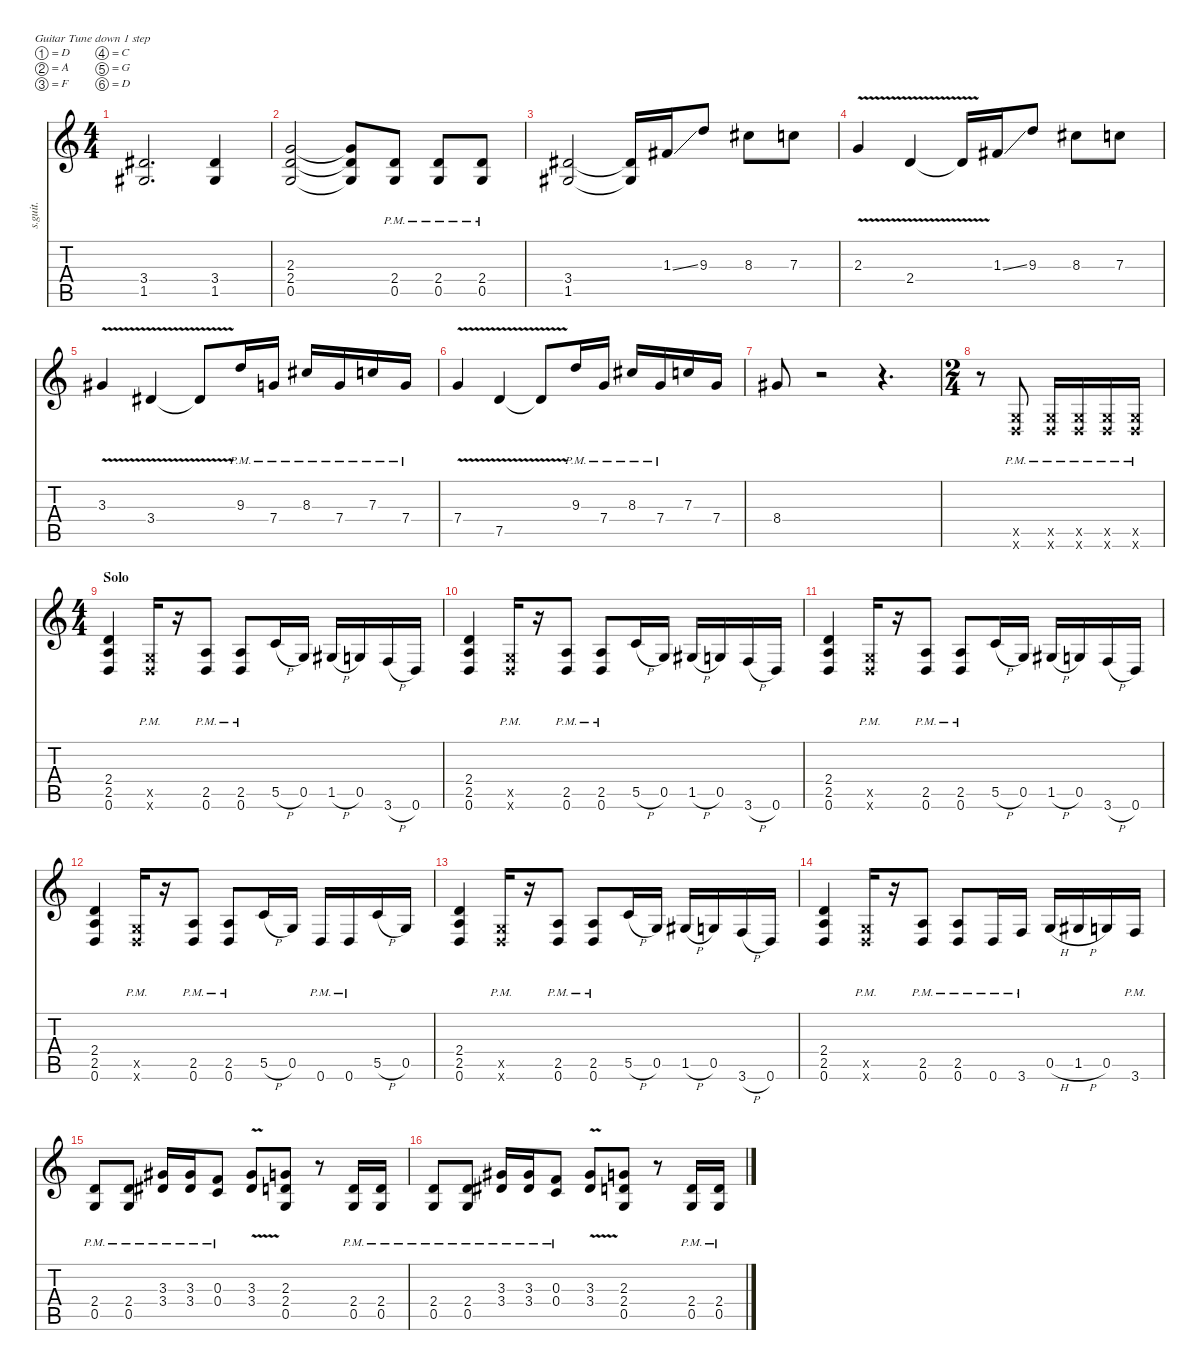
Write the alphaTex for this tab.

\defaultSystemsLayout 4
\hideDynamics
\bracketExtendMode nobrackets
\track ("James Hetfield (Rhythm)" "s.guit.") {instrument distortionguitar}
\staff {score tabs}
\tuning (D4 A3 F3 C3 G2 D2)
\ts (4 4)
\tempo (89 hide)
\clef g2
\ks c
(3.4{acc #} 1.5{acc #}).2{d lyrics (0 "") lyrics (1 "") lyrics (2 "") lyrics (3 "") lyrics (4 "") dy f} (3.4{acc #} 1.5{acc #}).4{lyrics (0 "") lyrics (1 "") lyrics (2 "") lyrics (3 "") lyrics (4 "")} |
(2.3 2.4 0.5).2{lyrics (0 "") lyrics (1 "") lyrics (2 "") lyrics (3 "") lyrics (4 "")} (2.3{t} 2.4{t} 0.5{t}).8{lyrics (0 "") lyrics (1 "") lyrics (2 "") lyrics (3 "") lyrics (4 "")} (2.4{pm} 0.5{pm}).8{lyrics (0 "") lyrics (1 "") lyrics (2 "") lyrics (3 "") lyrics (4 "")} (2.4{pm} 0.5{pm}).8{lyrics (0 "") lyrics (1 "") lyrics (2 "") lyrics (3 "") lyrics (4 "")} (2.4{pm} 0.5{pm}).8{lyrics (0 "") lyrics (1 "") lyrics (2 "") lyrics (3 "") lyrics (4 "")} |
\tempo (90 hide)
(3.4{acc #} 1.5{acc #}).2{lyrics (0 "") lyrics (1 "") lyrics (2 "") lyrics (3 "") lyrics (4 "")} (3.4{t acc #} 1.5{t acc #}).16{lyrics (0 "") lyrics (1 "") lyrics (2 "") lyrics (3 "") lyrics (4 "")} 1.3{ss acc #}.16{lyrics (0 "") lyrics (1 "") lyrics (2 "") lyrics (3 "") lyrics (4 "")} 9.3.8{lyrics (0 "") lyrics (1 "") lyrics (2 "") lyrics (3 "") lyrics (4 "")} 8.3{acc #}.8{lyrics (0 "") lyrics (1 "") lyrics (2 "") lyrics (3 "") lyrics (4 "")} 7.3.8{lyrics (0 "") lyrics (1 "") lyrics (2 "") lyrics (3 "") lyrics (4 "")} |
\tempo (89 hide)
2.3{v}.4{lyrics (0 "") lyrics (1 "") lyrics (2 "") lyrics (3 "") lyrics (4 "")} 2.4{v}.4{lyrics (0 "") lyrics (1 "") lyrics (2 "") lyrics (3 "") lyrics (4 "")} 2.4{v t}.16{lyrics (0 "") lyrics (1 "") lyrics (2 "") lyrics (3 "") lyrics (4 "")} 1.3{ss acc #}.16{lyrics (0 "") lyrics (1 "") lyrics (2 "") lyrics (3 "") lyrics (4 "")} 9.3.8{lyrics (0 "") lyrics (1 "") lyrics (2 "") lyrics (3 "") lyrics (4 "")} 8.3{acc #}.8{lyrics (0 "") lyrics (1 "") lyrics (2 "") lyrics (3 "") lyrics (4 "")} 7.3.8{lyrics (0 "") lyrics (1 "") lyrics (2 "") lyrics (3 "") lyrics (4 "")} |
3.3{v acc #}.4{lyrics (0 "") lyrics (1 "") lyrics (2 "") lyrics (3 "") lyrics (4 "")} 3.4{v acc #}.4{lyrics (0 "") lyrics (1 "") lyrics (2 "") lyrics (3 "") lyrics (4 "")} 3.4{v t acc #}.8{lyrics (0 "") lyrics (1 "") lyrics (2 "") lyrics (3 "") lyrics (4 "")} 9.3{pm}.16{lyrics (0 "") lyrics (1 "") lyrics (2 "") lyrics (3 "") lyrics (4 "")} 7.4{pm}.16{lyrics (0 "") lyrics (1 "") lyrics (2 "") lyrics (3 "") lyrics (4 "")} 8.3{pm acc #}.16{lyrics (0 "") lyrics (1 "") lyrics (2 "") lyrics (3 "") lyrics (4 "")} 7.4{pm}.16{lyrics (0 "") lyrics (1 "") lyrics (2 "") lyrics (3 "") lyrics (4 "")} 7.3{pm}.16{lyrics (0 "") lyrics (1 "") lyrics (2 "") lyrics (3 "") lyrics (4 "")} 7.4{pm}.16{lyrics (0 "") lyrics (1 "") lyrics (2 "") lyrics (3 "") lyrics (4 "")} |
\tempo (88 hide)
7.4{v}.4{lyrics (0 "") lyrics (1 "") lyrics (2 "") lyrics (3 "") lyrics (4 "")} 7.5{v}.4{lyrics (0 "") lyrics (1 "") lyrics (2 "") lyrics (3 "") lyrics (4 "")} 7.5{v t}.8{lyrics (0 "") lyrics (1 "") lyrics (2 "") lyrics (3 "") lyrics (4 "")} 9.3{pm}.16{lyrics (0 "") lyrics (1 "") lyrics (2 "") lyrics (3 "") lyrics (4 "")} 7.4{pm}.16{lyrics (0 "") lyrics (1 "") lyrics (2 "") lyrics (3 "") lyrics (4 "")} 8.3{pm acc #}.16{lyrics (0 "") lyrics (1 "") lyrics (2 "") lyrics (3 "") lyrics (4 "")} 7.4{pm}.16{lyrics (0 "") lyrics (1 "") lyrics (2 "") lyrics (3 "") lyrics (4 "")} 7.3.16{lyrics (0 "") lyrics (1 "") lyrics (2 "") lyrics (3 "") lyrics (4 "")} 7.4.16{lyrics (0 "") lyrics (1 "") lyrics (2 "") lyrics (3 "") lyrics (4 "")} |
\tempo (90 hide)
8.4{acc #}.8{lyrics (0 "") lyrics (1 "") lyrics (2 "") lyrics (3 "") lyrics (4 "")} r.2 r.4{d} |
\ts (2 4)
\beaming (8 2 2 2 2)
r.8 (0.5{pm x} 0.6{pm x}).8{lyrics (0 "") lyrics (1 "") lyrics (2 "") lyrics (3 "") lyrics (4 "")} (0.5{pm x} 0.6{pm x}).16{lyrics (0 "") lyrics (1 "") lyrics (2 "") lyrics (3 "") lyrics (4 "")} (0.5{pm x} 0.6{pm x}).16{lyrics (0 "") lyrics (1 "") lyrics (2 "") lyrics (3 "") lyrics (4 "")} (0.5{pm x} 0.6{pm x}).16{lyrics (0 "") lyrics (1 "") lyrics (2 "") lyrics (3 "") lyrics (4 "")} (0.5{pm x} 0.6{pm x}).16{lyrics (0 "") lyrics (1 "") lyrics (2 "") lyrics (3 "") lyrics (4 "")} |
\ts (4 4)
\beaming (8 2 2 2 2)
\section ("" "Solo")
\tempo (87 hide)
(2.4 2.5 0.6).4{lyrics (0 "") lyrics (1 "") lyrics (2 "") lyrics (3 "") lyrics (4 "")} (0.5{pm x} 0.6{pm x}).16{lyrics (0 "") lyrics (1 "") lyrics (2 "") lyrics (3 "") lyrics (4 "")} r.16 (2.5{pm} 0.6{pm}).8{lyrics (0 "") lyrics (1 "") lyrics (2 "") lyrics (3 "") lyrics (4 "")} (2.5{pm} 0.6{pm}).8{lyrics (0 "") lyrics (1 "") lyrics (2 "") lyrics (3 "") lyrics (4 "")} 5.5{h}.16{lyrics (0 "") lyrics (1 "") lyrics (2 "") lyrics (3 "") lyrics (4 "")} 0.5.16{lyrics (0 "") lyrics (1 "") lyrics (2 "") lyrics (3 "") lyrics (4 "")} 1.5{h acc #}.16{lyrics (0 "") lyrics (1 "") lyrics (2 "") lyrics (3 "") lyrics (4 "")} 0.5.16{lyrics (0 "") lyrics (1 "") lyrics (2 "") lyrics (3 "") lyrics (4 "")} 3.6{h}.16{lyrics (0 "") lyrics (1 "") lyrics (2 "") lyrics (3 "") lyrics (4 "")} 0.6.16{lyrics (0 "") lyrics (1 "") lyrics (2 "") lyrics (3 "") lyrics (4 "")} |
\tempo (89 hide)
(2.4 2.5 0.6).4{lyrics (0 "") lyrics (1 "") lyrics (2 "") lyrics (3 "") lyrics (4 "")} (0.5{pm x} 0.6{pm x}).16{lyrics (0 "") lyrics (1 "") lyrics (2 "") lyrics (3 "") lyrics (4 "")} r.16 (2.5{pm} 0.6{pm}).8{lyrics (0 "") lyrics (1 "") lyrics (2 "") lyrics (3 "") lyrics (4 "")} (2.5{pm} 0.6{pm}).8{lyrics (0 "") lyrics (1 "") lyrics (2 "") lyrics (3 "") lyrics (4 "")} 5.5{h}.16{lyrics (0 "") lyrics (1 "") lyrics (2 "") lyrics (3 "") lyrics (4 "")} 0.5.16{lyrics (0 "") lyrics (1 "") lyrics (2 "") lyrics (3 "") lyrics (4 "")} 1.5{h acc #}.16{lyrics (0 "") lyrics (1 "") lyrics (2 "") lyrics (3 "") lyrics (4 "")} 0.5.16{lyrics (0 "") lyrics (1 "") lyrics (2 "") lyrics (3 "") lyrics (4 "")} 3.6{h}.16{lyrics (0 "") lyrics (1 "") lyrics (2 "") lyrics (3 "") lyrics (4 "")} 0.6.16{lyrics (0 "") lyrics (1 "") lyrics (2 "") lyrics (3 "") lyrics (4 "")} |
(2.4 2.5 0.6).4{lyrics (0 "") lyrics (1 "") lyrics (2 "") lyrics (3 "") lyrics (4 "")} (0.5{pm x} 0.6{pm x}).16{lyrics (0 "") lyrics (1 "") lyrics (2 "") lyrics (3 "") lyrics (4 "")} r.16 (2.5{pm} 0.6{pm}).8{lyrics (0 "") lyrics (1 "") lyrics (2 "") lyrics (3 "") lyrics (4 "")} (2.5{pm} 0.6{pm}).8{lyrics (0 "") lyrics (1 "") lyrics (2 "") lyrics (3 "") lyrics (4 "")} 5.5{h}.16{lyrics (0 "") lyrics (1 "") lyrics (2 "") lyrics (3 "") lyrics (4 "")} 0.5.16{lyrics (0 "") lyrics (1 "") lyrics (2 "") lyrics (3 "") lyrics (4 "")} 1.5{h acc #}.16{lyrics (0 "") lyrics (1 "") lyrics (2 "") lyrics (3 "") lyrics (4 "")} 0.5.16{lyrics (0 "") lyrics (1 "") lyrics (2 "") lyrics (3 "") lyrics (4 "")} 3.6{h}.16{lyrics (0 "") lyrics (1 "") lyrics (2 "") lyrics (3 "") lyrics (4 "")} 0.6.16{lyrics (0 "") lyrics (1 "") lyrics (2 "") lyrics (3 "") lyrics (4 "")} |
\tempo (90 hide)
(2.4 2.5 0.6).4{lyrics (0 "") lyrics (1 "") lyrics (2 "") lyrics (3 "") lyrics (4 "")} (0.5{pm x} 0.6{pm x}).16{lyrics (0 "") lyrics (1 "") lyrics (2 "") lyrics (3 "") lyrics (4 "")} r.16 (2.5{pm} 0.6{pm}).8{lyrics (0 "") lyrics (1 "") lyrics (2 "") lyrics (3 "") lyrics (4 "")} (2.5{pm} 0.6{pm}).8{lyrics (0 "") lyrics (1 "") lyrics (2 "") lyrics (3 "") lyrics (4 "")} 5.5{h}.16{lyrics (0 "") lyrics (1 "") lyrics (2 "") lyrics (3 "") lyrics (4 "")} 0.5.16{lyrics (0 "") lyrics (1 "") lyrics (2 "") lyrics (3 "") lyrics (4 "")} 0.6{pm}.16{lyrics (0 "") lyrics (1 "") lyrics (2 "") lyrics (3 "") lyrics (4 "")} 0.6{pm}.16{lyrics (0 "") lyrics (1 "") lyrics (2 "") lyrics (3 "") lyrics (4 "")} 5.5{h}.16{lyrics (0 "") lyrics (1 "") lyrics (2 "") lyrics (3 "") lyrics (4 "")} 0.5.16{lyrics (0 "") lyrics (1 "") lyrics (2 "") lyrics (3 "") lyrics (4 "")} |
\tempo (87 hide)
(2.4 2.5 0.6).4{lyrics (0 "") lyrics (1 "") lyrics (2 "") lyrics (3 "") lyrics (4 "")} (0.5{pm x} 0.6{pm x}).16{lyrics (0 "") lyrics (1 "") lyrics (2 "") lyrics (3 "") lyrics (4 "")} r.16 (2.5{pm} 0.6{pm}).8{lyrics (0 "") lyrics (1 "") lyrics (2 "") lyrics (3 "") lyrics (4 "")} (2.5{pm} 0.6{pm}).8{lyrics (0 "") lyrics (1 "") lyrics (2 "") lyrics (3 "") lyrics (4 "")} 5.5{h}.16{lyrics (0 "") lyrics (1 "") lyrics (2 "") lyrics (3 "") lyrics (4 "")} 0.5.16{lyrics (0 "") lyrics (1 "") lyrics (2 "") lyrics (3 "") lyrics (4 "")} 1.5{h acc #}.16{lyrics (0 "") lyrics (1 "") lyrics (2 "") lyrics (3 "") lyrics (4 "")} 0.5.16{lyrics (0 "") lyrics (1 "") lyrics (2 "") lyrics (3 "") lyrics (4 "")} 3.6{h}.16{lyrics (0 "") lyrics (1 "") lyrics (2 "") lyrics (3 "") lyrics (4 "")} 0.6.16{lyrics (0 "") lyrics (1 "") lyrics (2 "") lyrics (3 "") lyrics (4 "")} |
\tempo (89 hide)
(2.4 2.5 0.6).4{lyrics (0 "") lyrics (1 "") lyrics (2 "") lyrics (3 "") lyrics (4 "")} (0.5{pm x} 0.6{pm x}).16{lyrics (0 "") lyrics (1 "") lyrics (2 "") lyrics (3 "") lyrics (4 "")} r.16 (2.5{pm} 0.6{pm}).8{lyrics (0 "") lyrics (1 "") lyrics (2 "") lyrics (3 "") lyrics (4 "")} (2.5{pm} 0.6{pm}).8{lyrics (0 "") lyrics (1 "") lyrics (2 "") lyrics (3 "") lyrics (4 "")} 0.6{pm}.16{lyrics (0 "") lyrics (1 "") lyrics (2 "") lyrics (3 "") lyrics (4 "")} 3.6{pm}.16{lyrics (0 "") lyrics (1 "") lyrics (2 "") lyrics (3 "") lyrics (4 "")} 0.5{h}.16{lyrics (0 "") lyrics (1 "") lyrics (2 "") lyrics (3 "") lyrics (4 "")} 1.5{h acc #}.16{lyrics (0 "") lyrics (1 "") lyrics (2 "") lyrics (3 "") lyrics (4 "")} 0.5.16{lyrics (0 "") lyrics (1 "") lyrics (2 "") lyrics (3 "") lyrics (4 "")} 3.6{pm}.16{lyrics (0 "") lyrics (1 "") lyrics (2 "") lyrics (3 "") lyrics (4 "")} |
\tempo (88 hide)
(2.4{pm} 0.5{pm}).8{lyrics (0 "") lyrics (1 "") lyrics (2 "") lyrics (3 "") lyrics (4 "")} (2.4{pm} 0.5{pm}).8{lyrics (0 "") lyrics (1 "") lyrics (2 "") lyrics (3 "") lyrics (4 "")} (3.3{pm acc #} 3.4{pm acc #}).16{lyrics (0 "") lyrics (1 "") lyrics (2 "") lyrics (3 "") lyrics (4 "")} (3.3{pm acc #} 3.4{pm acc #}).16{lyrics (0 "") lyrics (1 "") lyrics (2 "") lyrics (3 "") lyrics (4 "")} (0.3{pm} 0.4{pm}).8{lyrics (0 "") lyrics (1 "") lyrics (2 "") lyrics (3 "") lyrics (4 "")} (3.3{v acc #} 3.4{v acc #}).8{lyrics (0 "") lyrics (1 "") lyrics (2 "") lyrics (3 "") lyrics (4 "")} (2.3 2.4 0.5).8{lyrics (0 "") lyrics (1 "") lyrics (2 "") lyrics (3 "") lyrics (4 "")} r.8 (2.4{pm} 0.5{pm}).16{lyrics (0 "") lyrics (1 "") lyrics (2 "") lyrics (3 "") lyrics (4 "")} (2.4{pm} 0.5{pm}).16{lyrics (0 "") lyrics (1 "") lyrics (2 "") lyrics (3 "") lyrics (4 "")} |
\tempo (90 hide)
(2.4{pm} 0.5{pm}).8{lyrics (0 "") lyrics (1 "") lyrics (2 "") lyrics (3 "") lyrics (4 "")} (2.4{pm} 0.5{pm}).8{lyrics (0 "") lyrics (1 "") lyrics (2 "") lyrics (3 "") lyrics (4 "")} (3.3{pm acc #} 3.4{pm acc #}).16{lyrics (0 "") lyrics (1 "") lyrics (2 "") lyrics (3 "") lyrics (4 "")} (3.3{pm acc #} 3.4{pm acc #}).16{lyrics (0 "") lyrics (1 "") lyrics (2 "") lyrics (3 "") lyrics (4 "")} (0.3{pm} 0.4{pm}).8{lyrics (0 "") lyrics (1 "") lyrics (2 "") lyrics (3 "") lyrics (4 "")} (3.3{v acc #} 3.4{v acc #}).8{lyrics (0 "") lyrics (1 "") lyrics (2 "") lyrics (3 "") lyrics (4 "")} (2.3 2.4 0.5).8{lyrics (0 "") lyrics (1 "") lyrics (2 "") lyrics (3 "") lyrics (4 "")} r.8 (2.4{pm} 0.5{pm}).16{lyrics (0 "") lyrics (1 "") lyrics (2 "") lyrics (3 "") lyrics (4 "")} (2.4{pm} 0.5{pm}).16{lyrics (0 "") lyrics (1 "") lyrics (2 "") lyrics (3 "") lyrics (4 "")}
